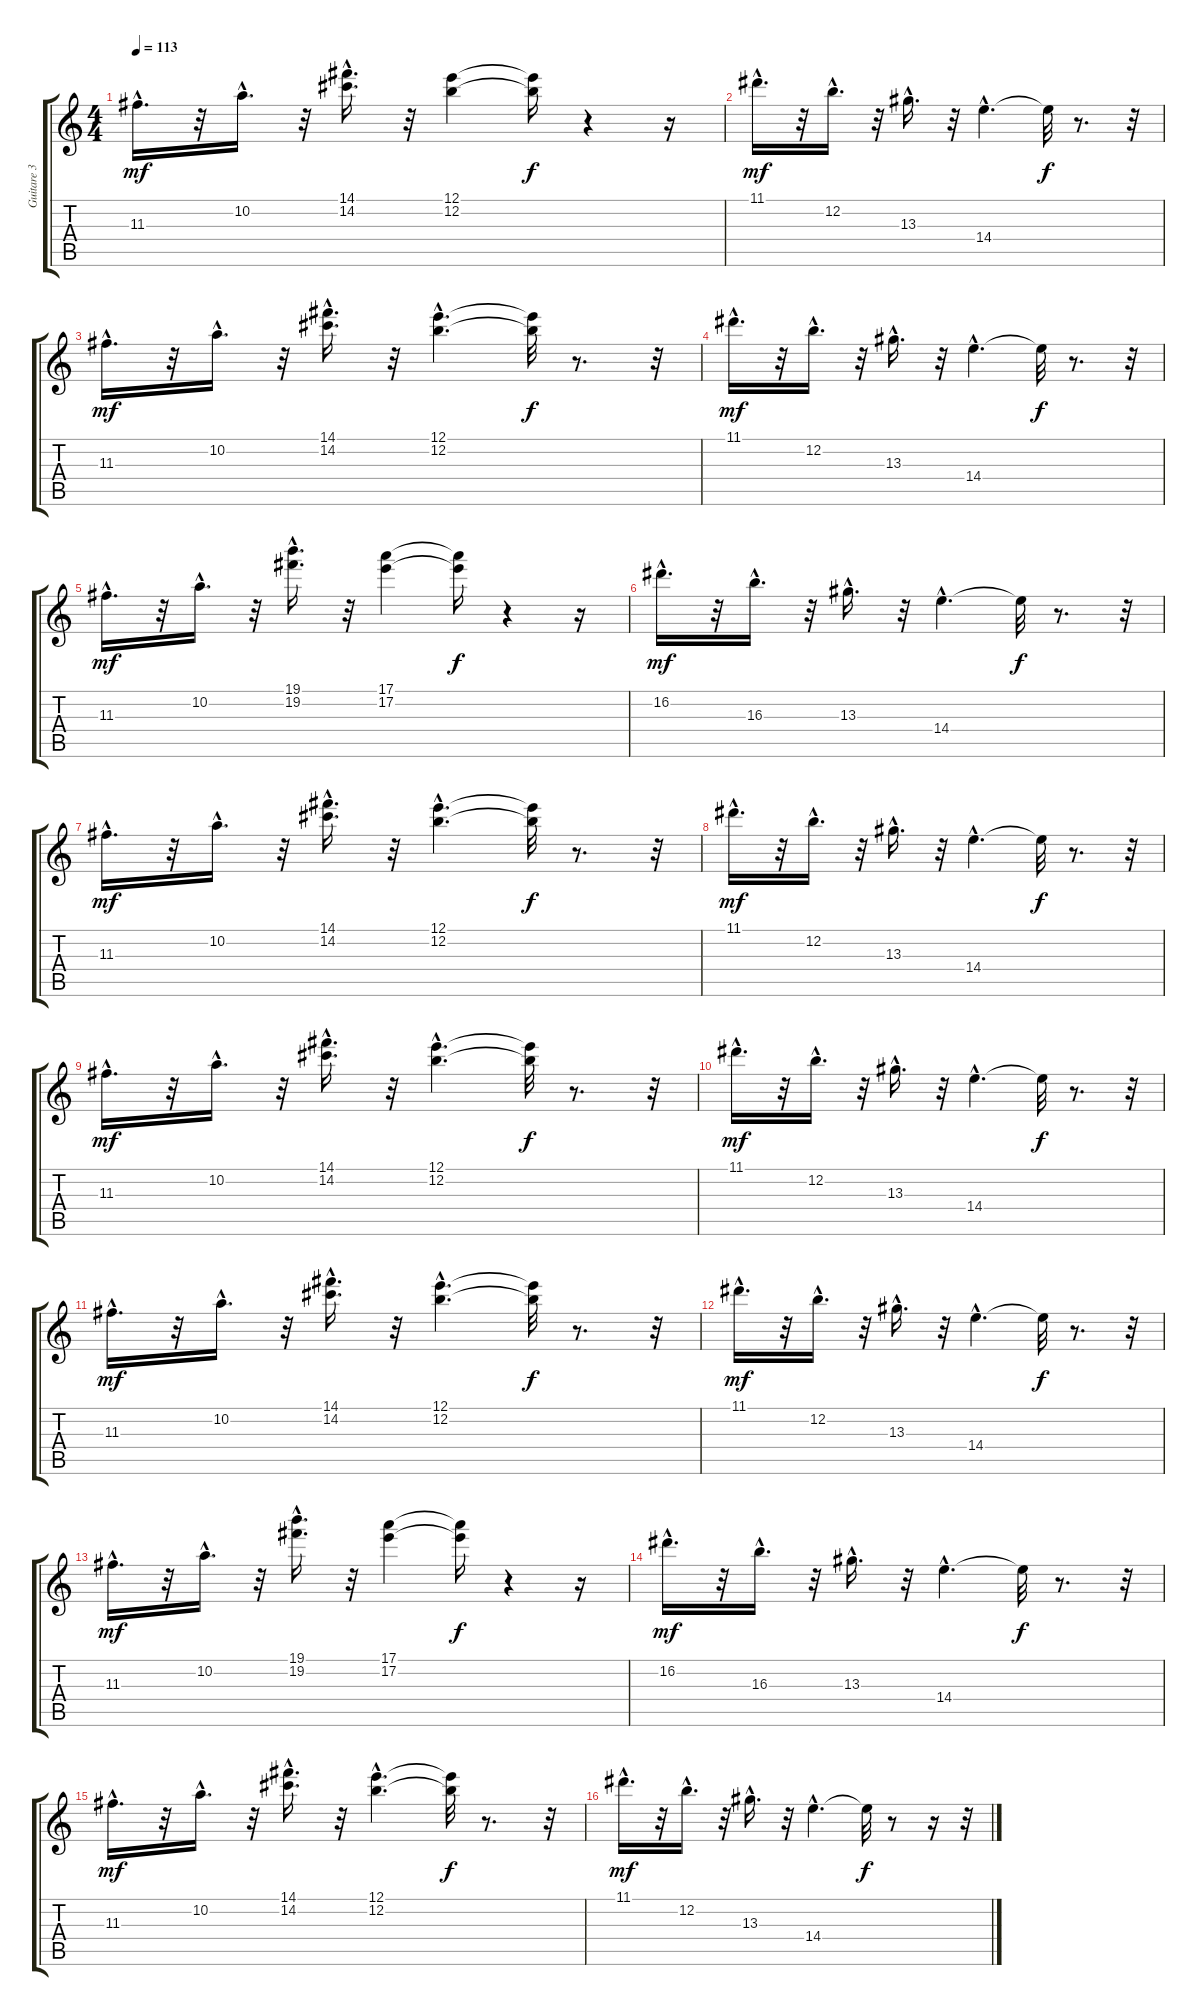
\track ("Guitare 3" "Guitare 3") {instrument electricguitarclean}
\staff {score tabs}
\tuning (E4 B3 G3 D3 A2 E2) {hide}
\ts (4 4)
\tempo 113
\clef g2
\ks c
11.3{hac}.16{d dy mf} r.32 10.2{hac}.16{d} r.32 (14.1{hac} 14.2{hac}).16{d} r.32 (12.1 12.2).4 (12.1{t} 12.2{t}).16{dy f} r.4 r.16 |
11.1{hac}.16{d dy mf} r.32 12.2{hac}.16{d} r.32 13.3{hac}.16{d} r.32 14.4{hac}.4{d} 14.4{t}.32{dy f} r.8{d} r.32 |
11.3{hac}.16{d dy mf} r.32 10.2{hac}.16{d} r.32 (14.1{hac} 14.2{hac}).16{d} r.32 (12.1{hac} 12.2{hac}).4{d} (12.1{t} 12.2{t}).32{dy f} r.8{d} r.32 |
11.1{hac}.16{d dy mf} r.32 12.2{hac}.16{d} r.32 13.3{hac}.16{d} r.32 14.4{hac}.4{d} 14.4{t}.32{dy f} r.8{d} r.32 |
11.3{hac}.16{d dy mf} r.32 10.2{hac}.16{d} r.32 (19.1{hac} 19.2{hac}).16{d} r.32 (17.1 17.2).4 (17.1{t} 17.2{t}).16{dy f} r.4 r.16 |
16.2{hac}.16{d dy mf} r.32 16.3{hac}.16{d} r.32 13.3{hac}.16{d} r.32 14.4{hac}.4{d} 14.4{t}.32{dy f} r.8{d} r.32 |
11.3{hac}.16{d dy mf} r.32 10.2{hac}.16{d} r.32 (14.1{hac} 14.2{hac}).16{d} r.32 (12.1{hac} 12.2{hac}).4{d} (12.1{t} 12.2{t}).32{dy f} r.8{d} r.32 |
11.1{hac}.16{d dy mf} r.32 12.2{hac}.16{d} r.32 13.3{hac}.16{d} r.32 14.4{hac}.4{d} 14.4{t}.32{dy f} r.8{d} r.32 |
11.3{hac}.16{d dy mf} r.32 10.2{hac}.16{d} r.32 (14.1{hac} 14.2{hac}).16{d} r.32 (12.1{hac} 12.2{hac}).4{d} (12.1{t} 12.2{t}).32{dy f} r.8{d} r.32 |
11.1{hac}.16{d dy mf} r.32 12.2{hac}.16{d} r.32 13.3{hac}.16{d} r.32 14.4{hac}.4{d} 14.4{t}.32{dy f} r.8{d} r.32 |
11.3{hac}.16{d dy mf} r.32 10.2{hac}.16{d} r.32 (14.1{hac} 14.2{hac}).16{d} r.32 (12.1{hac} 12.2{hac}).4{d} (12.1{t} 12.2{t}).32{dy f} r.8{d} r.32 |
11.1{hac}.16{d dy mf} r.32 12.2{hac}.16{d} r.32 13.3{hac}.16{d} r.32 14.4{hac}.4{d} 14.4{t}.32{dy f} r.8{d} r.32 |
11.3{hac}.16{d dy mf} r.32 10.2{hac}.16{d} r.32 (19.1{hac} 19.2{hac}).16{d} r.32 (17.1 17.2).4 (17.1{t} 17.2{t}).16{dy f} r.4 r.16 |
16.2{hac}.16{d dy mf} r.32 16.3{hac}.16{d} r.32 13.3{hac}.16{d} r.32 14.4{hac}.4{d} 14.4{t}.32{dy f} r.8{d} r.32 |
11.3{hac}.16{d dy mf} r.32 10.2{hac}.16{d} r.32 (14.1{hac} 14.2{hac}).16{d} r.32 (12.1{hac} 12.2{hac}).4{d} (12.1{t} 12.2{t}).32{dy f} r.8{d} r.32 |
11.1{hac}.16{d dy mf} r.32 12.2{hac}.16{d} r.32 13.3{hac}.16{d} r.32 14.4{hac}.4{d} 14.4{t}.32{dy f} r.8 r.16 r.32
